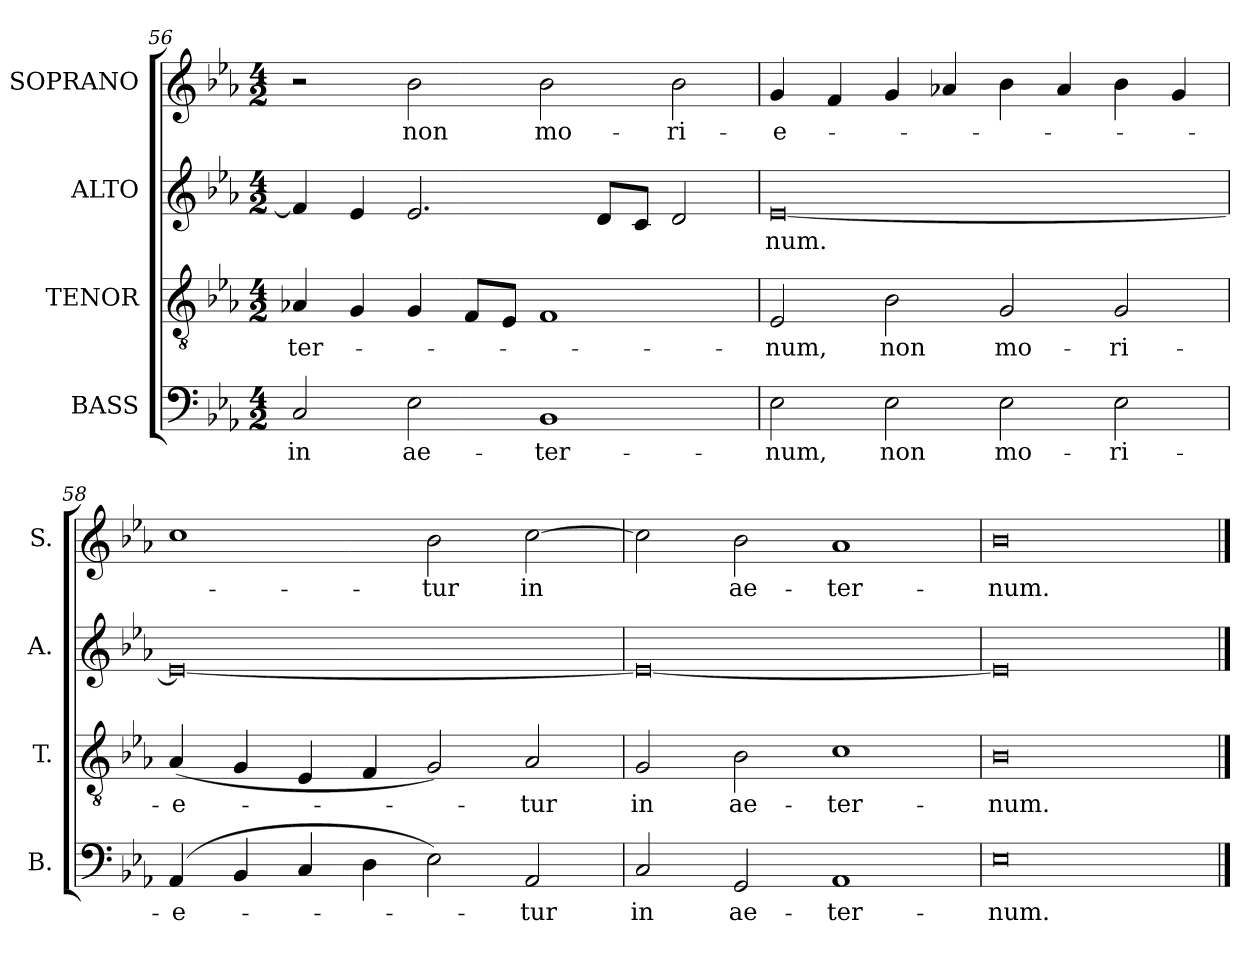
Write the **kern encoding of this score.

**kern	**text	**kern	**text	**kern	**text	**kern	**text
*part4	*part4	*part3	*part3	*part2	*part2	*part1	*part1
*staff4	*staff4	*staff3	*staff3	*staff2	*staff2	*staff1	*staff1
*I"BASS	*	*I"TENOR	*	*I"ALTO	*	*I"SOPRANO	*
*I'B.	*	*I'T.	*	*I'A.	*	*I'S.	*
!!LO:LB:g=z
*clefF4	*	*clefGv2	*	*clefG2	*	*clefG2	*
*	*	*ITrd7c12	*	*	*	*	*
*k[b-e-a-]	*	*k[b-e-a-]	*	*k[b-e-a-]	*	*k[b-e-a-]	*
*E-:	*	*E-:	*	*E-:	*	*E-:	*
*M4/2	*	*M4/2	*	*M4/2	*	*M4/2	*
=56	=56	=56	=56	=56	=56	=56	=56
!	!LO:LY:b:color=#000000	!	!	!	!	!	!
!	!	!	!LO:LY:b:color=#000000	!	!	!	!
2Ci/	in	4AA-Xi/	-ter-	4fi/]	.	2r	.
.	.	4GGi/	.	4e-i/	.	.	.
!	!LO:LY:b:color=#000000	!	!	!	!	!	!
!	!	!	!	!	!	!	!LO:LY:b:color=#000000
2E-i\	ae-	4GGi/	.	2.e-i/	.	2b-i\	non
.	.	8FFi/L	.	.	.	.	.
.	.	8EE-i/J	.	.	.	.	.
!	!LO:LY:b:color=#000000	!	!	!	!	!	!
!	!	!	!	!	!	!	!LO:LY:b:color=#000000
1BB-i	-ter-	1FFi	.	.	.	2b-i\	mo-
.	.	.	.	8di/L	.	.	.
.	.	.	.	8ci/J	.	.	.
!	!	!	!	!	!	!	!LO:LY:b:color=#000000
.	.	.	.	2di/	.	2b-i\	-ri-
=57	=57	=57	=57	=57	=57	=57	=57
!	!LO:LY:b:color=#000000	!	!	!	!	!	!
!	!	!	!LO:LY:b:color=#000000	!	!	!	!
!	!	!	!	!	!LO:LY:b:color=#000000	!	!
!	!	!	!	!	!	!	!LO:LY:b:color=#000000
2E-i\	-num,	2EE-i/	-num,	[0e-i	-num.	4gi/	-e-
.	.	.	.	.	.	4fi/	.
!	!LO:LY:b:color=#000000	!	!	!	!	!	!
!	!	!	!LO:LY:b:color=#000000	!	!	!	!
2E-i\	non	2BB-i\	non	.	.	4gi/	.
.	.	.	.	.	.	4a-Xi/	.
!	!LO:LY:b:color=#000000	!	!	!	!	!	!
!	!	!	!LO:LY:b:color=#000000	!	!	!	!
2E-i\	mo-	2GGi/	mo-	.	.	4b-i\	.
.	.	.	.	.	.	4a-i/	.
!	!LO:LY:b:color=#000000	!	!	!	!	!	!
!	!	!	!LO:LY:b:color=#000000	!	!	!	!
2E-i\	-ri-	2GGi/	-ri-	.	.	4b-i\	.
.	.	.	.	.	.	4gi/	.
=58	=58	=58	=58	=58	=58	=58	=58
!	!LO:LY:b:color=#000000	!	!	!	!	!	!
!	!	!	!LO:LY:b:color=#000000	!	!	!	!
(4AA-i/	-e-	(4AA-i/	-e-	0e-i_	.	1cci	.
4BB-i/	.	4GGi/	.	.	.	.	.
4Ci/	.	4EE-i/	.	.	.	.	.
4Di\	.	4FFi/	.	.	.	.	.
!	!	!	!	!	!	!	!LO:LY:b:color=#000000
2E-i\)	.	2GGi/)	.	.	.	2b-i\	-tur
!	!LO:LY:b:color=#000000	!	!	!	!	!	!
!	!	!	!LO:LY:b:color=#000000	!	!	!	!
!	!	!	!	!	!	!	!LO:LY:b:color=#000000
2AA-i/	-tur	2AA-i/	-tur	.	.	[2cci\	in
=59	=59	=59	=59	=59	=59	=59	=59
!	!LO:LY:b:color=#000000	!	!	!	!	!	!
!	!	!	!LO:LY:b:color=#000000	!	!	!	!
2Ci/	in	2GGi/	in	0e-i_	.	2cci\]	.
!	!LO:LY:b:color=#000000	!	!	!	!	!	!
!	!	!	!LO:LY:b:color=#000000	!	!	!	!
!	!	!	!	!	!	!	!LO:LY:b:color=#000000
2GGi/	ae-	2BB-i\	ae-	.	.	2b-i\	ae-
!	!LO:LY:b:color=#000000	!	!	!	!	!	!
!	!	!	!LO:LY:b:color=#000000	!	!	!	!
!	!	!	!	!	!	!	!LO:LY:b:color=#000000
1AA-i	-ter-	1Ci	-ter-	.	.	1a-i	-ter-
=60	=60	=60	=60	=60	=60	=60	=60
!	!LO:LY:b:color=#000000	!	!	!	!	!	!
!	!	!	!LO:LY:b:color=#000000	!	!	!	!
!	!	!	!	!	!	!	!LO:LY:b:color=#000000
0E-i	-num.	0BB-i	-num.	0e-i]	.	0b-i	-num.
==	==	==	==	==	==	==	==
*-	*-	*-	*-	*-	*-	*-	*-
